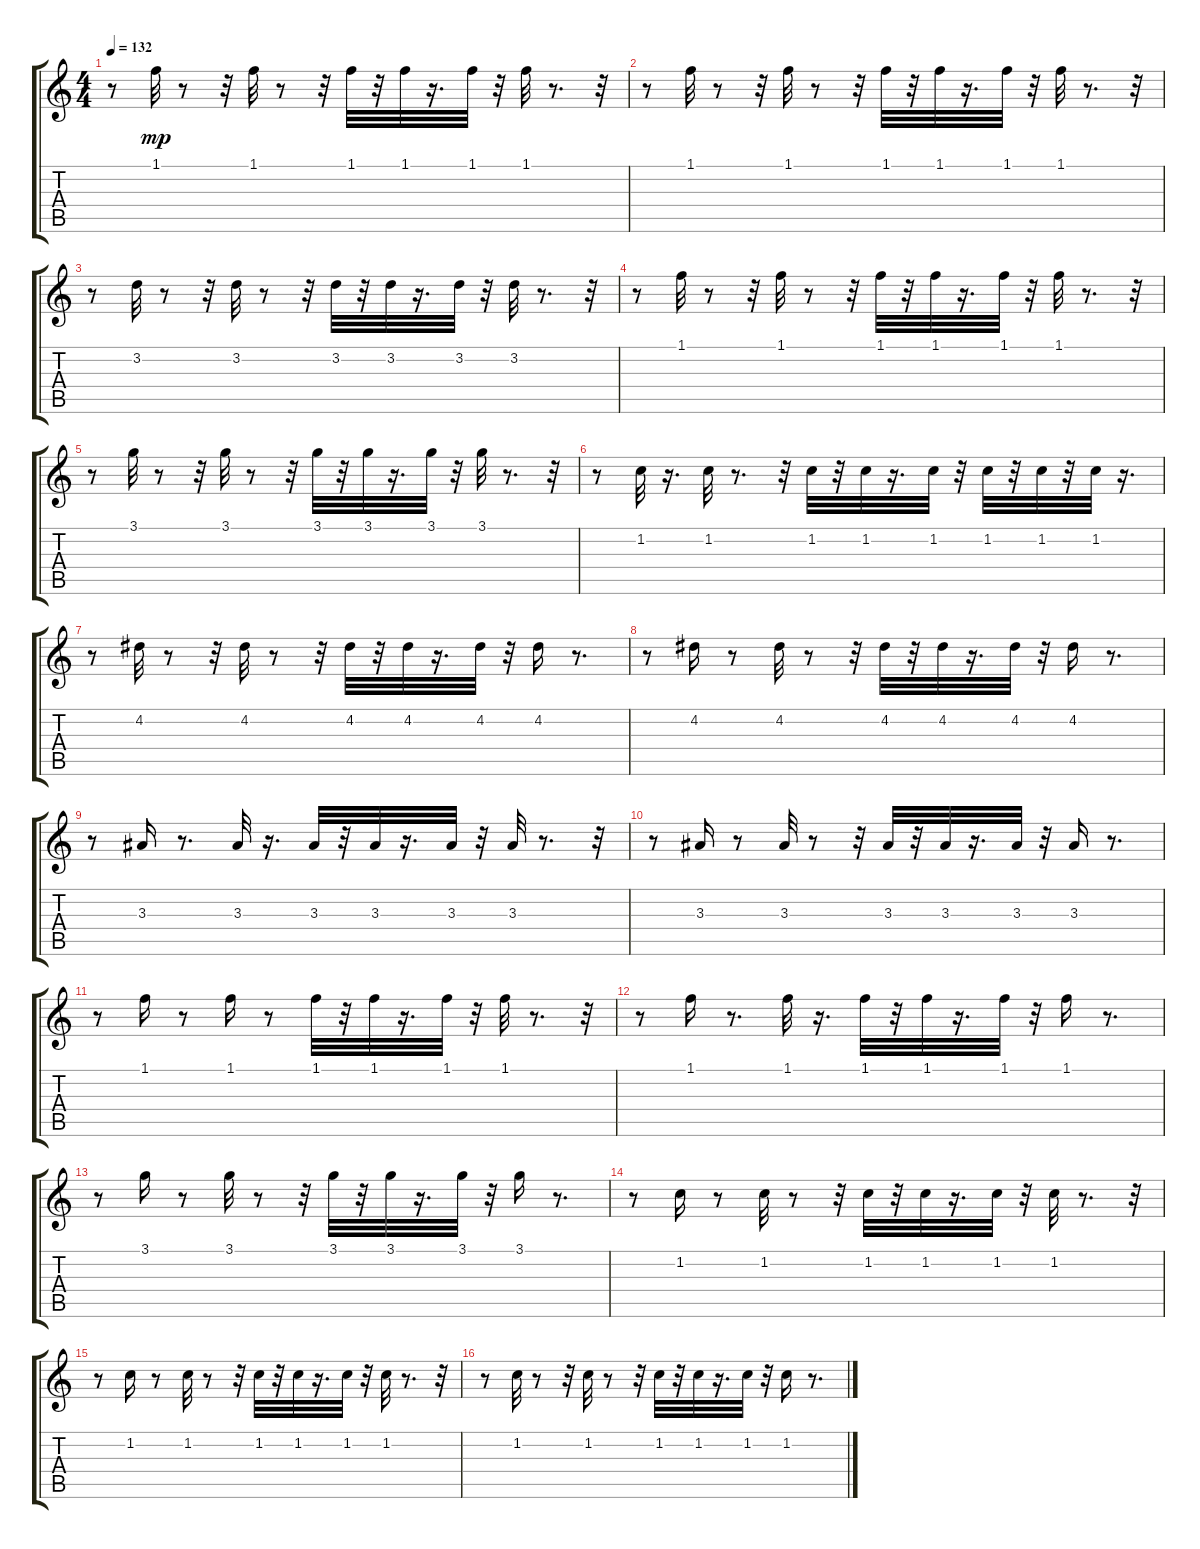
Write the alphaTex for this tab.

\track "" {instrument synthbass1}
\staff {score tabs}
\tuning (E4 B3 G3 D3 A2 E2) {hide}
\ts (4 4)
\tempo 132
\clef g2
\ks c
r.8{dy mp} 1.1.32 r.8 r.32 1.1.32 r.8 r.32 1.1.32 r.32 1.1.32 r.16{d} 1.1.32 r.32 1.1.32 r.8{d} r.32 |
r.8 1.1.32 r.8 r.32 1.1.32 r.8 r.32 1.1.32 r.32 1.1.32 r.16{d} 1.1.32 r.32 1.1.32 r.8{d} r.32 |
r.8 3.2.32 r.8 r.32 3.2.32 r.8 r.32 3.2.32 r.32 3.2.32 r.16{d} 3.2.32 r.32 3.2.32 r.8{d} r.32 |
r.8 1.1.32 r.8 r.32 1.1.32 r.8 r.32 1.1.32 r.32 1.1.32 r.16{d} 1.1.32 r.32 1.1.32 r.8{d} r.32 |
r.8 3.1.32 r.8 r.32 3.1.32 r.8 r.32 3.1.32 r.32 3.1.32 r.16{d} 3.1.32 r.32 3.1.32 r.8{d} r.32 |
r.8 1.2.32 r.16{d} 1.2.32 r.8{d} r.32 1.2.32 r.32 1.2.32 r.16{d} 1.2.32 r.32 1.2.32 r.32 1.2.32 r.32 1.2.32 r.16{d} |
r.8 4.2.32 r.8 r.32 4.2.32 r.8 r.32 4.2.32 r.32 4.2.32 r.16{d} 4.2.32 r.32 4.2.16 r.8{d} |
r.8 4.2.16 r.8 4.2.32 r.8 r.32 4.2.32 r.32 4.2.32 r.16{d} 4.2.32 r.32 4.2.16 r.8{d} |
r.8 3.3.16 r.8{d} 3.3.32 r.16{d} 3.3.32 r.32 3.3.32 r.16{d} 3.3.32 r.32 3.3.32 r.8{d} r.32 |
r.8 3.3.16 r.8 3.3.32 r.8 r.32 3.3.32 r.32 3.3.32 r.16{d} 3.3.32 r.32 3.3.16 r.8{d} |
r.8 1.1.16 r.8 1.1.16 r.8 1.1.32 r.32 1.1.32 r.16{d} 1.1.32 r.32 1.1.32 r.8{d} r.32 |
r.8 1.1.16 r.8{d} 1.1.32 r.16{d} 1.1.32 r.32 1.1.32 r.16{d} 1.1.32 r.32 1.1.16 r.8{d} |
r.8 3.1.16 r.8 3.1.32 r.8 r.32 3.1.32 r.32 3.1.32 r.16{d} 3.1.32 r.32 3.1.16 r.8{d} |
r.8 1.2.16 r.8 1.2.32 r.8 r.32 1.2.32 r.32 1.2.32 r.16{d} 1.2.32 r.32 1.2.32 r.8{d} r.32 |
r.8 1.2.16 r.8 1.2.32 r.8 r.32 1.2.32 r.32 1.2.32 r.16{d} 1.2.32 r.32 1.2.32 r.8{d} r.32 |
r.8 1.2.32 r.8 r.32 1.2.32 r.8 r.32 1.2.32 r.32 1.2.32 r.16{d} 1.2.32 r.32 1.2.16 r.8{d}
